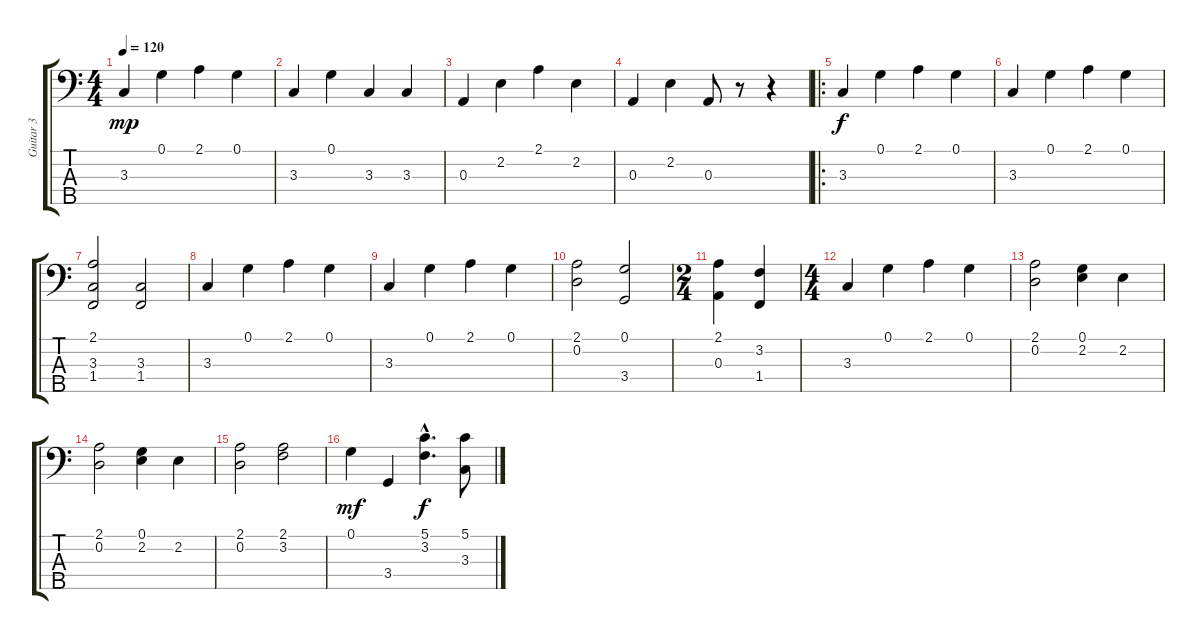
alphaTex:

\track ("Guitar 3" "Guitar 3") {instrument acousticbass}
\staff {score tabs}
\tuning (G2 D2 A1 E1 B0) {hide}
\ts (4 4)
\tempo 120
\clef f4
\ks c
3.3.4{dy mp instrument acousticbass} 0.1.4 2.1.4 0.1.4 |
3.3.4 0.1.4 3.3.4 3.3.4 |
0.3.4 2.2.4 2.1.4 2.2.4 |
0.3.4 2.2.4 0.3.8 r.8 r.4 |
\ro
3.3.4{dy f} 0.1.4 2.1.4 0.1.4 |
3.3.4 0.1.4 2.1.4 0.1.4 |
(2.1 3.3 1.4).2 (3.3 1.4).2 |
3.3.4 0.1.4 2.1.4 0.1.4 |
3.3.4 0.1.4 2.1.4 0.1.4 |
(2.1 0.2).2 (0.1 3.4).2 |
\ts (2 4)
(2.1 0.3).4 (3.2 1.4).4 |
\ts (4 4)
3.3.4 0.1.4 2.1.4 0.1.4 |
(2.1 0.2).2 (0.1 2.2).4 2.2.4 |
(2.1 0.2).2 (0.1 2.2).4 2.2.4 |
(2.1 0.2).2 (2.1 3.2).2 |
0.1.4{dy mf} 3.4.4 (5.1{hac} 3.2{hac}).4{d dy f} (5.1 3.3).8
